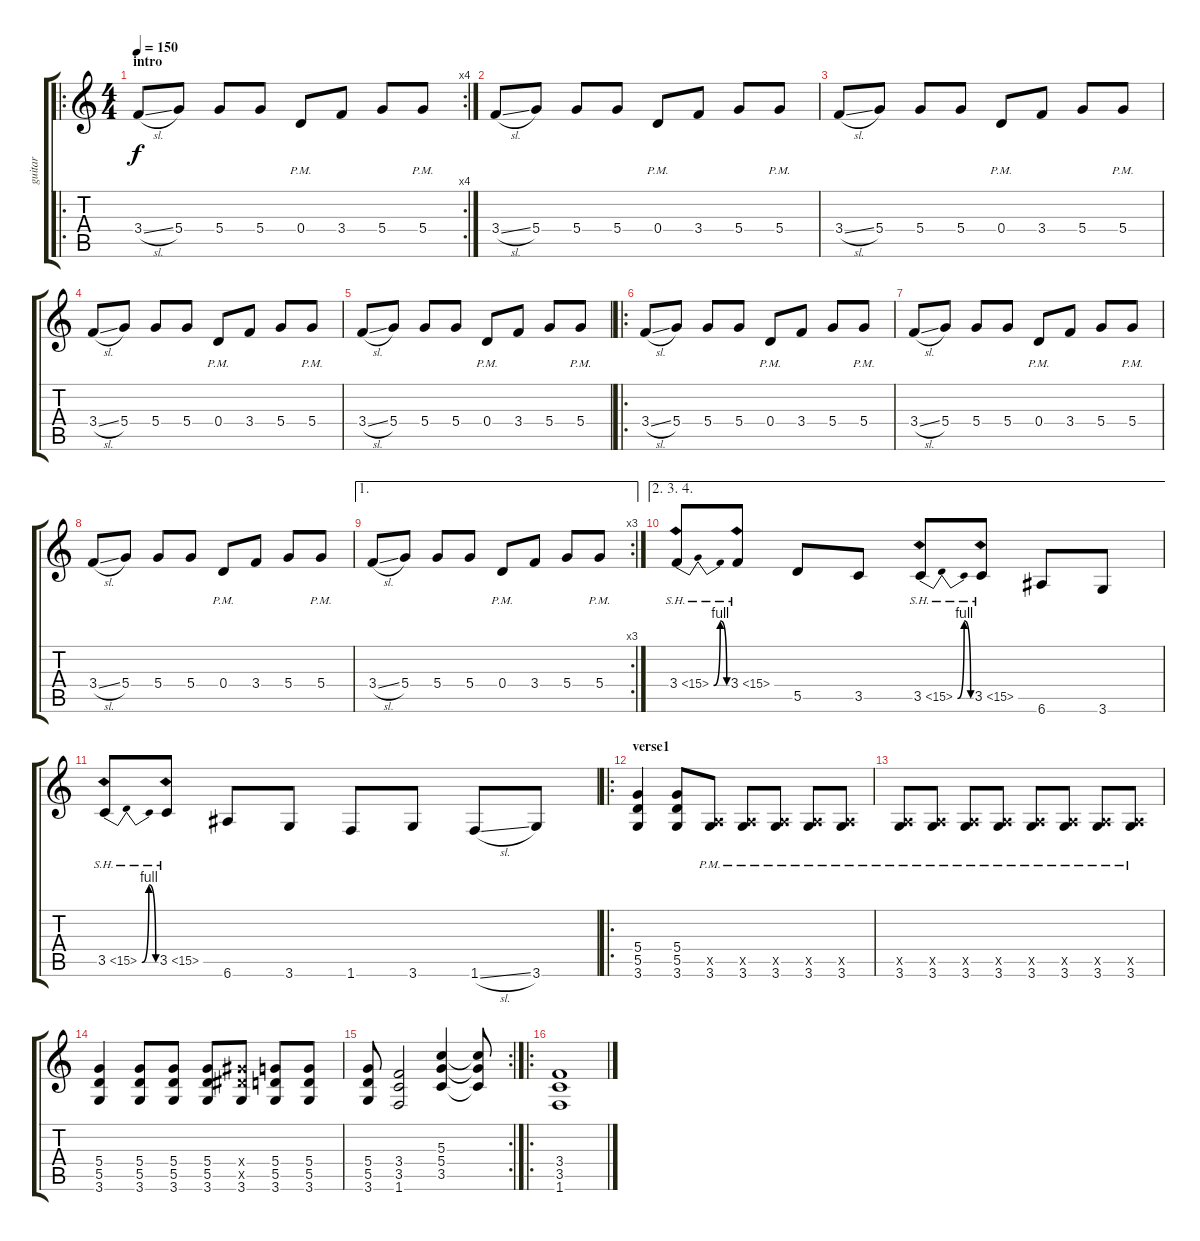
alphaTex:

\track ("guitar" "guitar") {instrument distortionguitar}
\staff {score tabs}
\tuning (E4 B3 G3 D3 A2 E2) {hide}
\ro
\rc 4
\ts (4 4)
\section ("" "intro")
\tempo 150
\clef g2
\ks c
3.4{sl}.8{dy f instrument distortionguitar} 5.4.8 5.4.8 5.4.8 0.4{pm}.8 3.4.8 5.4.8 5.4{pm}.8 |
3.4{sl}.8 5.4.8 5.4.8 5.4.8 0.4{pm}.8 3.4.8 5.4.8 5.4{pm}.8 |
3.4{sl}.8 5.4.8 5.4.8 5.4.8 0.4{pm}.8 3.4.8 5.4.8 5.4{pm}.8 |
3.4{sl}.8 5.4.8 5.4.8 5.4.8 0.4{pm}.8 3.4.8 5.4.8 5.4{pm}.8 |
3.4{sl}.8 5.4.8 5.4.8 5.4.8 0.4{pm}.8 3.4.8 5.4.8 5.4{pm}.8 |
\ro
3.4{sl}.8 5.4.8 5.4.8 5.4.8 0.4{pm}.8 3.4.8 5.4.8 5.4{pm}.8 |
3.4{sl}.8 5.4.8 5.4.8 5.4.8 0.4{pm}.8 3.4.8 5.4.8 5.4{pm}.8 |
3.4{sl}.8 5.4.8 5.4.8 5.4.8 0.4{pm}.8 3.4.8 5.4.8 5.4{pm}.8 |
\ae 1
\rc 3
3.4{sl}.8 5.4.8 5.4.8 5.4.8 0.4{pm}.8 3.4.8 5.4.8 5.4{pm}.8 |
\ae (2 3 4)
3.4{be (bendrelease 0 0 30 4 30 4 60 0) sh 12}.8 3.4{sh 12}.8 5.5.8 3.5.8 3.5{be (bendrelease 0 0 30 4 30 4 60 0) sh 12}.8 3.5{sh 12}.8 6.6.8 3.6.8 |
3.5{be (bendrelease 0 0 30 4 30 4 60 0) sh 12}.8 3.5{sh 12}.8 6.6.8 3.6.8 1.6.8 3.6.8 1.6{sl}.8 3.6.8 |
\ro
\section ("" "verse1")
(5.4 5.5 3.6).4 (5.4 5.5 3.6).8 (0.5{x} 3.6{pm}).8 (0.5{x} 3.6{pm}).8 (0.5{x} 3.6{pm}).8 (0.5{x} 3.6{pm}).8 (0.5{x} 3.6{pm}).8 |
(0.5{x} 3.6{pm}).8 (0.5{x} 3.6{pm}).8 (0.5{x} 3.6{pm}).8 (0.5{x} 3.6{pm}).8 (0.5{x} 3.6{pm}).8 (0.5{x} 3.6{pm}).8 (0.5{x} 3.6{pm}).8 (0.5{x} 3.6{pm}).8 |
(5.4 5.5 3.6).4 (5.4 5.5 3.6).8 (5.4 5.5 3.6).8 (5.4 5.5 3.6).8 (6.4{x} 6.5{x} 3.6).8 (5.4 5.5 3.6).8 (5.4 5.5 3.6).8 |
\rc 2
(5.4 5.5 3.6).8 (3.4 3.5 1.6).2 (5.3 5.4 3.5).4 (5.3{t} 5.4{t} 3.5{t}).8 |
\ro
(3.4 3.5 1.6).1
